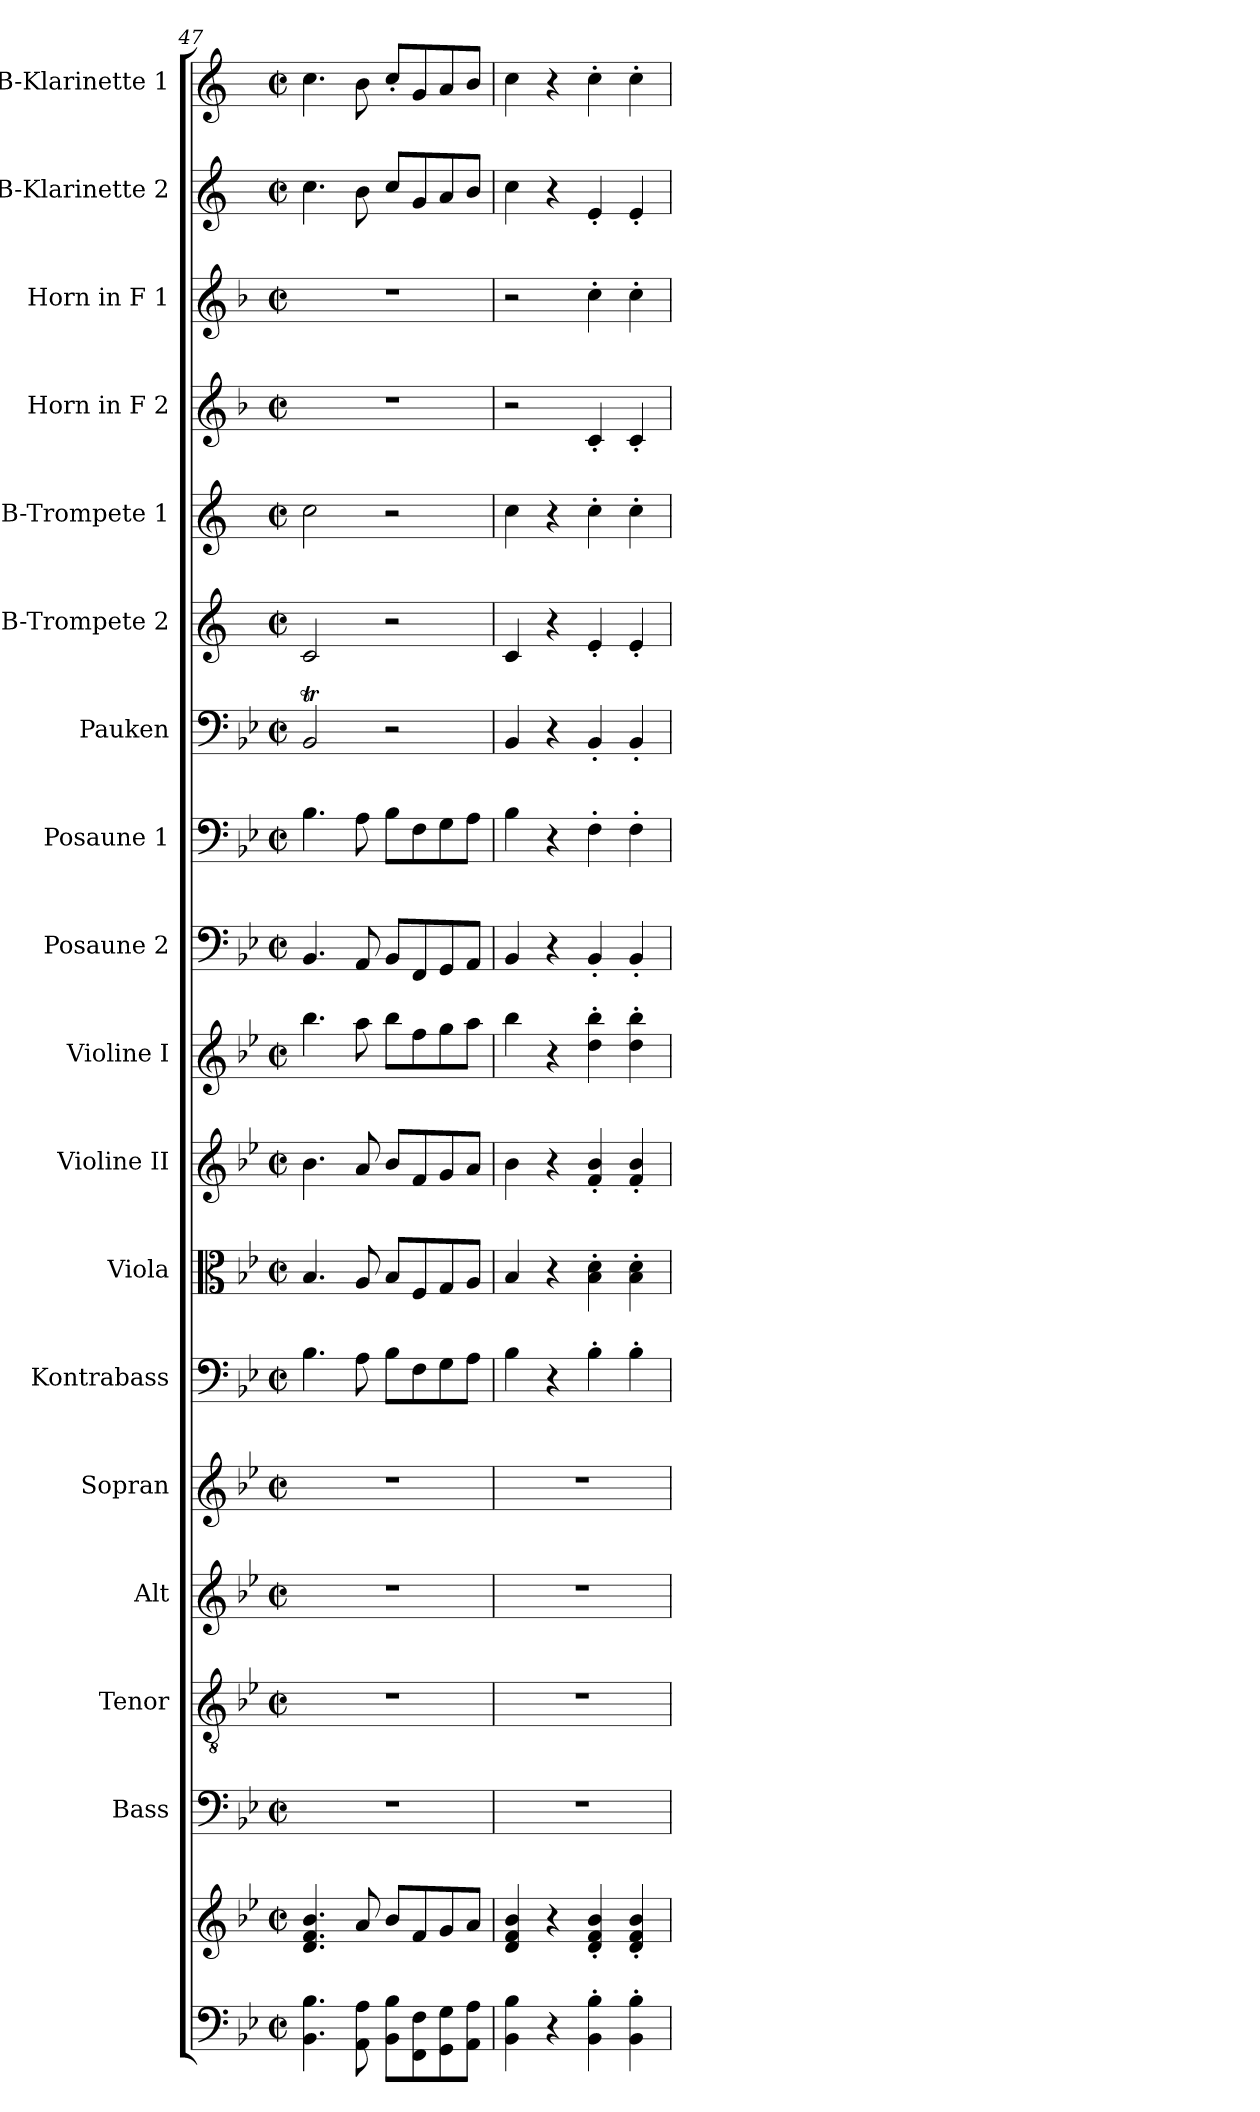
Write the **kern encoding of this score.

**kern	**kern	**kern	**kern	**kern	**kern	**kern	**kern	**kern	**kern	**kern	**kern	**kern	**kern	**kern	**kern	**kern	**kern	**kern
*part18	*part18	*part17	*part16	*part15	*part14	*part13	*part12	*part11	*part10	*part9	*part8	*part7	*part6	*part5	*part4	*part3	*part2	*part1
*staff19	*staff18	*staff17	*staff16	*staff15	*staff14	*staff13	*staff12	*staff11	*staff10	*staff9	*staff8	*staff7	*staff6	*staff5	*staff4	*staff3	*staff2	*staff1
*	*	*I"Bass	*I"Tenor	*I"Alt	*I"Sopran	*I"Kontrabass	*I"Viola	*I"Violine II	*I"Violine I	*I"Posaune 2	*I"Posaune 1	*I"Pauken	*I"B-Trompete 2	*I"B-Trompete 1	*I"Horn in F 2	*I"Horn in F 1	*I"B-Klarinette 2	*I"B-Klarinette 1
*	*	*I'B.	*I'T.	*I'A.	*I'S.	*I'Kb.	*I'Vla.	*I'Vl. II	*I'Vl. I	*I'Pos. 2	*I'Pos. 1	*I'Pk.	*I'B Trp. 2	*I'B Trp. 1	*	*	*I'Kl. 2	*I'Kl. 1
*clefF4	*clefG2	*clefF4	*clefGv2	*clefG2	*clefG2	*clefF4	*clefC3	*clefG2	*clefG2	*clefF4	*clefF4	*clefF4	*clefG2	*clefG2	*clefG2	*clefG2	*clefG2	*clefG2
*	*	*	*	*	*	*ITrd7c12	*	*	*	*	*	*	*ITrd1c2	*ITrd1c2	*ITrd4c7	*ITrd4c7	*ITrd1c2	*ITrd1c2
*k[b-e-]	*k[b-e-]	*k[b-e-]	*k[b-e-]	*k[b-e-]	*k[b-e-]	*k[b-e-]	*k[b-e-]	*k[b-e-]	*k[b-e-]	*k[b-e-]	*k[b-e-]	*k[b-e-]	*k[b-e-]	*k[b-e-]	*k[b-e-]	*k[b-e-]	*k[b-e-]	*k[b-e-]
*B-:	*B-:	*B-:	*B-:	*B-:	*B-:	*B-:	*B-:	*B-:	*B-:	*B-:	*B-:	*B-:	*B-:	*B-:	*B-:	*B-:	*B-:	*B-:
*M2/2	*M2/2	*M2/2	*M2/2	*M2/2	*M2/2	*M2/2	*M2/2	*M2/2	*M2/2	*M2/2	*M2/2	*M2/2	*M2/2	*M2/2	*M2/2	*M2/2	*M2/2	*M2/2
*met(c|)	*met(c|)	*met(c|)	*met(c|)	*met(c|)	*met(c|)	*met(c|)	*met(c|)	*met(c|)	*met(c|)	*met(c|)	*met(c|)	*met(c|)	*met(c|)	*met(c|)	*met(c|)	*met(c|)	*met(c|)	*met(c|)
=47	=47	=47	=47	=47	=47	=47	=47	=47	=47	=47	=47	=47	=47	=47	=47	=47	=47	=47
4.BB-\ 4.B-\	4.d/ 4.f/ 4.b-/	1r	1r	1r	1r	4.BB-\	4.B-/	4.b-\	4.bb-\	4.BB-/	4.B-\	2BB-T/	2B-/	2b-\	1r	1r	4.b-\	4.b-\
8AA\ 8A\	8a/	.	.	.	.	8AA\	8A/	8a/	8aa\	8AA/	8A\	.	.	.	.	.	8a\	8a\
8BB-\ 8B-\L	8b-/L	.	.	.	.	8BB-\L	8B-/L	8b-/L	8bb-\L	8BB-/L	8B-\L	2r	2r	2r	.	.	8b-/L	8b-'</L
8FF\ 8F\	8f/	.	.	.	.	8FF\	8F/	8f/	8ff\	8FF/	8F\	.	.	.	.	.	8f/	8f/
8GG\ 8G\	8g/	.	.	.	.	8GG\	8G/	8g/	8gg\	8GG/	8G\	.	.	.	.	.	8g/	8g/
8AA\ 8A\J	8a/J	.	.	.	.	8AA\J	8A/J	8a/J	8aa\J	8AA/J	8A\J	.	.	.	.	.	8a/J	8a/J
=48	=48	=48	=48	=48	=48	=48	=48	=48	=48	=48	=48	=48	=48	=48	=48	=48	=48	=48
4BB-\ 4B-\	4d/ 4f/ 4b-/	1r	1r	1r	1r	4BB-\	4B-/	4b-\	4bb-\	4BB-/	4B-\	4BB-/	4B-/	4b-\	2r	2r	4b-\	4b-\
4r	4r	.	.	.	.	4r	4r	4r	4r	4r	4r	4r	4r	4r	.	.	4r	4r
4BB-\'> 4B-\'>	4d/'< 4f/'< 4b-/'<	.	.	.	.	4BB-'>\	4B-\'> 4d\'>	4f/'< 4b-/'<	4dd\'> 4bb-\'>	4BB-'</	4F'>\	4BB-'</	4d'</	4b-'>\	4F'</	4f'>\	4d'</	4b-'>\
4BB-\'> 4B-\'>	4d/'< 4f/'< 4b-/'<	.	.	.	.	4BB-'>\	4B-\'> 4d\'>	4f/'< 4b-/'<	4dd\'> 4bb-\'>	4BB-'</	4F'>\	4BB-'</	4d'</	4b-'>\	4F'</	4f'>\	4d'</	4b-'>\
=	=	=	=	=	=	=	=	=	=	=	=	=	=	=	=	=	=	=
*-	*-	*-	*-	*-	*-	*-	*-	*-	*-	*-	*-	*-	*-	*-	*-	*-	*-	*-
